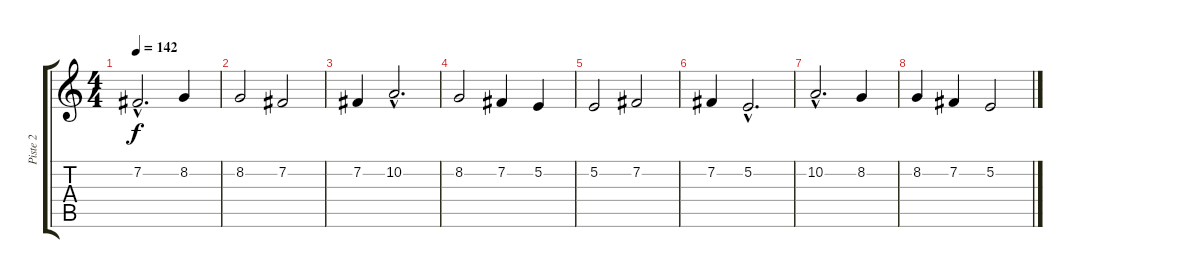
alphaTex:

\track ("Piste 2" "Piste 2") {instrument violin}
\staff {score tabs}
\tuning (E4 B3 G3 D3 A2 E2) {hide}
\ts (4 4)
\tempo 142
\clef g2
\ks c
7.2{hac}.2{d dy f} 8.2.4 |
8.2.2 7.2.2 |
7.2.4 10.2{hac}.2{d} |
8.2.2 7.2.4 5.2.4 |
5.2.2 7.2.2 |
7.2.4 5.2{hac}.2{d} |
10.2{hac}.2{d} 8.2.4 |
8.2.4 7.2.4 5.2.2
